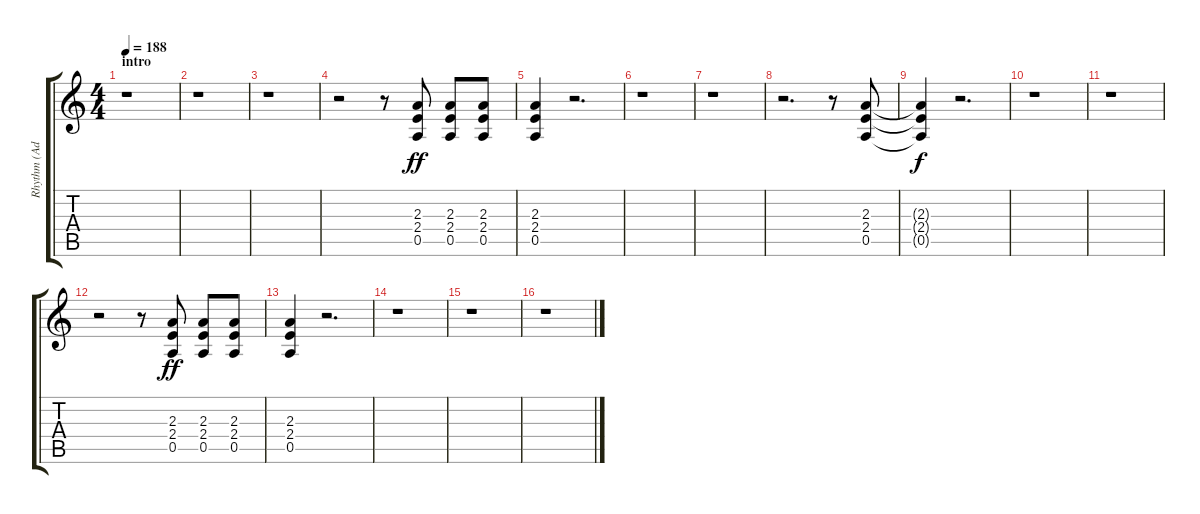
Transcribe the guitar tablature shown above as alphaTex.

\track ("Rhythm (Adrian)" "Rhythm (Ad") {instrument distortionguitar}
\staff {score tabs}
\tuning (E4 B3 G3 D3 A2 E2) {hide}
\ts (4 4)
\section ("" "intro")
\tempo 188
\clef g2
\ks c
r.1{dy ff instrument distortionguitar} |
r.1 |
r.1 |
r.2 r.8 (2.3 2.4 0.5).8 (2.3 2.4 0.5).8 (2.3 2.4 0.5).8 |
(2.3 2.4 0.5).4 r.2{d} |
r.1 |
r.1 |
r.2{d} r.8 (2.3 2.4 0.5).8 |
(2.3{t} 2.4{t} 0.5{t}).4{dy f} r.2{d} |
r.1 |
r.1 |
r.2 r.8 (2.3 2.4 0.5).8{dy ff} (2.3 2.4 0.5).8 (2.3 2.4 0.5).8 |
(2.3 2.4 0.5).4 r.2{d} |
r.1 |
r.1 |
r.1
